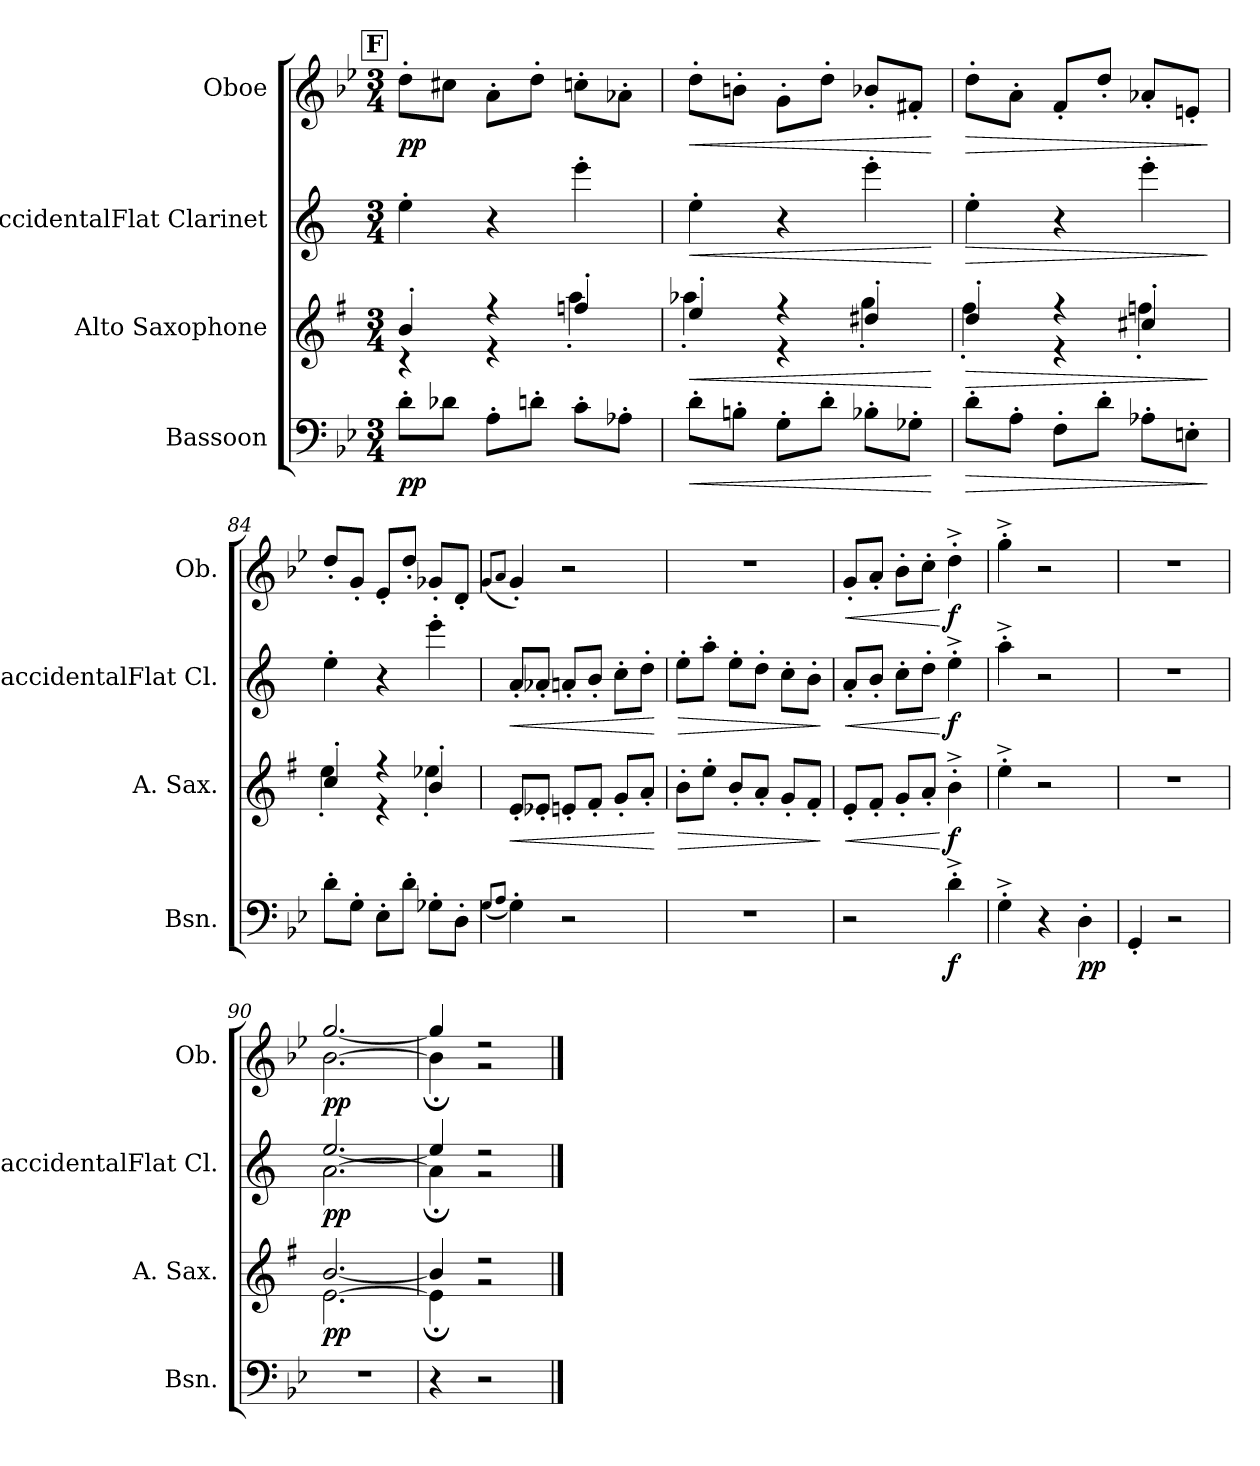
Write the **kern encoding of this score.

**kern	**dynam	**kern	**dynam	**kern	**dynam	**kern	**dynam
*part4	*part4	*part3	*part3	*part2	*part2	*part1	*part1
*staff4	*staff4	*staff3	*staff3	*staff2	*staff2	*staff1	*staff1
*I"Bassoon	*	*I"Alto Saxophone	*	*I"BaccidentalFlat Clarinet	*	*I"Oboe	*
*I'Bsn.	*	*I'A. Sax.	*	*I'BaccidentalFlat Cl.	*	*I'Ob.	*
*clefF4	*	*clefG2	*	*clefG2	*	*clefG2	*
*	*	*ITrd5c9	*	*ITrd1c2	*	*	*
*k[b-e-]	*	*k[b-e-]	*	*k[b-e-]	*	*k[b-e-]	*
*M3/4	*	*M3/4	*	*M3/4	*	*M3/4	*
!!LO:REH:place=s1:a:B:fs=14:t=F
=81	=81	=81	=81	=81	=81	=81	=81
*	*	*^	*	*	*	*	*
!	!LO:DY:b	!	!	!	!	!	!	!LO:DY:b
8d'\L	pp	4d'/	4r	.	4dd'\	.	8dd'\L	pp
8d-X\J	.	.	.	.	.	.	8cc#X\J	.
8A'\L	.	4r	4r	.	4r	.	8a'\L	.
8dn'\J	.	.	.	.	.	.	8dd'\J	.
8c'\L	.	4a-X'/	4cc'\	.	4ddd'\	.	8ccn'\L	.
8A-X'\J	.	.	.	.	.	.	8a-X'\J	.
=82	=82	=82	=82	=82	=82	=82	=82	=82
!	!LO:HP:b	!	!	!LO:HP:b	!	!LO:HP:b	!	!LO:HP:b
8d'\L	<	4g'/	4cc-X'\	<	4dd'\	<	8dd'\L	<
8Bn'\J	.	.	.	.	.	.	8bn'\J	.
8G'\L	.	4r	4r	.	4r	.	8g'\L	.
8d'\J	.	.	.	.	.	.	8dd'\J	.
8B-X'\L	.	4f#X'/	4b-'\	.	4ddd'\	.	8b-X'/L	.
8G-X'\J	.	.	.	.	.	.	8f#X'/J	.
*	*	*v	*v	*	*	*	*	*
.	[	.	[	.	[	.	[
=83	=83	=83	=83	=83	=83	=83	=83
!	!LO:HP:b	!	!LO:HP:b	!	!LO:HP:b	!	!LO:HP:b
*	*	*^	*	*	*	*	*
8d'\L	>	4f'/	4a'\	>	4dd'\	>	8dd'\L	>
8A'\J	.	.	.	.	.	.	8a'\J	.
8F'\L	.	4r	4r	.	4r	.	8f'/L	.
8d'\J	.	.	.	.	.	.	8dd'/J	.
8A-X'\L	.	4en'/	4a-X'\	.	4ddd'\	.	8a-X'/L	.
8En'\J	.	.	.	.	.	.	8en'/J	.
*	*	*v	*v	*	*	*	*	*
.	]	.	]	.	]	.	]
!!LO:PB:g=z
=84	=84	=84	=84	=84	=84	=84	=84
*	*	*^	*	*	*	*	*
8d'\L	.	4e-'/	4g'\	.	4dd'\	.	8dd'/L	.
8G'\J	.	.	.	.	.	.	8g'/J	.
8E-'\L	.	4r	4r	.	4r	.	8e-'/L	.
8d'\J	.	.	.	.	.	.	8dd'/J	.
8G-X'\L	.	4d'/	4g-X'\	.	4ddd'\	.	8g-X'/L	.
8D'\J	.	.	.	.	.	.	8d'/J	.
*	*	*v	*v	*	*	*	*	*
=85	=85	=85	=85	=85	=85	=85	=85
(8qG/L	.	.	.	.	.	(8qg/L	.
8qA/J	.	.	.	.	.	8qa/J	.
!	!	!	!LO:HP:b	!	!LO:HP:b	!	!
4G'\)	.	8G'/L	<	8g'/L	<	4g'/)	.
.	.	8G-X'/J	.	8g-X'/J	.	.	.
2r	.	8Gn'/L	.	8gn'/L	.	2r	.
.	.	8A'/J	.	8a'/J	.	.	.
.	.	8B-'/L	.	8b-'\L	.	.	.
.	.	8c'/J	.	8cc'\J	.	.	.
.	.	.	[	.	[	.	.
=86	=86	=86	=86	=86	=86	=86	=86
!	!	!	!LO:HP:b	!	!LO:HP:b	!	!
2.r	.	8d'\L	>	8dd'\L	>	2.r	.
.	.	8g'\J	.	8gg'\J	.	.	.
.	.	8d'/L	.	8dd'\L	.	.	.
.	.	8c'/J	.	8cc'\J	.	.	.
.	.	8B-'/L	.	8b-'\L	.	.	.
.	.	8A'/J	.	8a'\J	.	.	.
.	.	.	]	.	]	.	.
=87	=87	=87	=87	=87	=87	=87	=87
!	!	!	!LO:HP:b	!	!LO:HP:b	!	!LO:HP:b
2r	.	8G'/L	<	8g'/L	<	8g'/L	<
.	.	8A'/J	.	8a'/J	.	8a'/J	.
.	.	8B-'/L	.	8b-'\L	.	8b-'\L	.
.	.	8c'/J	.	8cc'\J	.	8cc'\J	.
!	!LO:DY:b	!	!LO:DY:n=1:b	!	!LO:DY:n=1:b	!	!LO:DY:n=1:b
4d'^\	f	4d'^\	[ f	4dd'^\	[ f	4dd'^\	[ f
=88	=88	=88	=88	=88	=88	=88	=88
4G'^\	.	4g'^\	.	4gg'^\	.	4gg'^\	.
4r	.	2r	.	2r	.	2r	.
!	!LO:DY:b	!	!	!	!	!	!
4D'\	pp	.	.	.	.	.	.
=89	=89	=89	=89	=89	=89	=89	=89
4GG'/	.	2.r	.	2.r	.	2.r	.
2r	.	.	.	.	.	.	.
=90	=90	=90	=90	=90	=90	=90	=90
*	*	*^	*	*^	*	*^	*
!	!	!	!	!LO:DY:b	!	!	!LO:DY:b	!	!	!LO:DY:b
2.r	.	[2.G\	[2.d/	pp	[2.g\	[2.dd/	pp	[2.b-\	[2.gg/	pp
!!LO:LB:g=z	!!
=91	=91	=91	=91	=91	=91	=91	=91	=91	=91	=91
4r	.	4G\]	4d;</]	.	4g\]	4dd;</]	.	4b-\]	4gg;</]	.
2r	.	2r	2r	.	2r	2r	.	2r	2r	.
*	*	*v	*v	*	*	*	*	*v	*v	*
*	*	*	*	*v	*v	*	*	*
==	==	==	==	==	==	==	==
*-	*-	*-	*-	*-	*-	*-	*-
